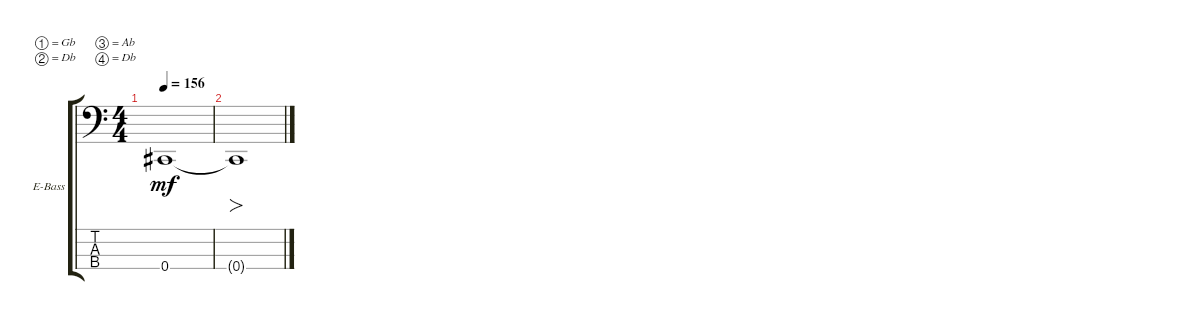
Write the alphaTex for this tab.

\defaultSystemsLayout 4
\bracketExtendMode groupsimilarinstruments
\firstSystemTrackNameOrientation horizontal
\otherSystemsTrackNameOrientation horizontal
\track ("Electric Bass" "E-Bass") {instrument electricbassfinger}
\staff {score tabs}
\tuning (Gb2 Db2 Ab1 Db1)
\ts (4 4)
\tempo 156
\clef f4
\ks c
0.4.1{dy mf} |
0.4{t}.1{fo}
